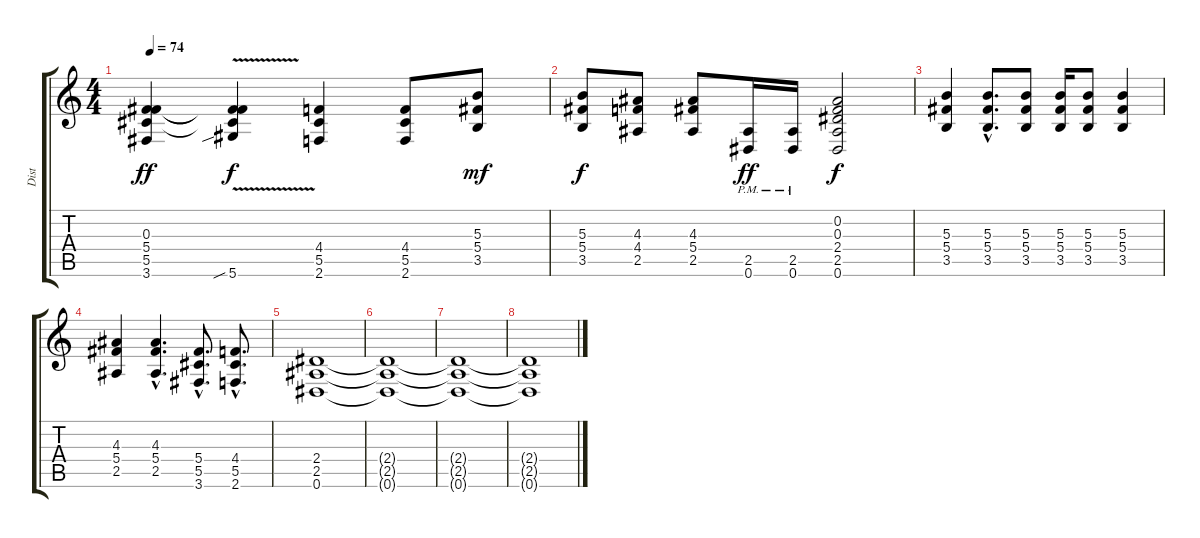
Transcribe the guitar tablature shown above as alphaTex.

\track ("Dist" "Dist") {instrument overdrivenguitar}
\staff {score tabs}
\tuning (Eb4 Bb3 Gb3 Db3 Ab2 Eb2) {hide}
\ts (4 4)
\tempo 74
\clef g2
\ks c
(0.3 5.4 5.5 3.6).4{dy ff} (0.3{t} 5.4{t} 5.5{t} 5.6{v sib}).4{dy f} (4.4 5.5 2.6).4 (4.4 5.5 2.6).8 (5.3 5.4 3.5).8{dy mf} |
(5.3 5.4 3.5).8{dy f} (4.3 4.4 2.5).8 (4.3 5.4 2.5).8 (2.5{pm} 0.6{pm}).16{dy ff} (2.5{pm} 0.6{pm}).16 (0.2 0.3 2.4 2.5 0.6).2{dy f} |
(5.3 5.4 3.5).4 (5.3{hac} 5.4{hac} 3.5{hac}).8{d} (5.3 5.4 3.5).8 (5.3 5.4 3.5).16 (5.3 5.4 3.5).8 (5.3 5.4 3.5).4 |
(4.3 5.4 2.5).4 (4.3{hac} 5.4{hac} 2.5{hac}).4{d} (5.4{hac} 5.5{hac} 3.6{hac}).8{d} (4.4{hac} 5.5{hac} 2.6{hac}).8{d} |
(2.4 2.5 0.6).1{volume 4} |
(2.4{t} 2.5{t} 0.6{t}).1 |
(2.4{t} 2.5{t} 0.6{t}).1 |
(2.4{t} 2.5{t} 0.6{t}).1
